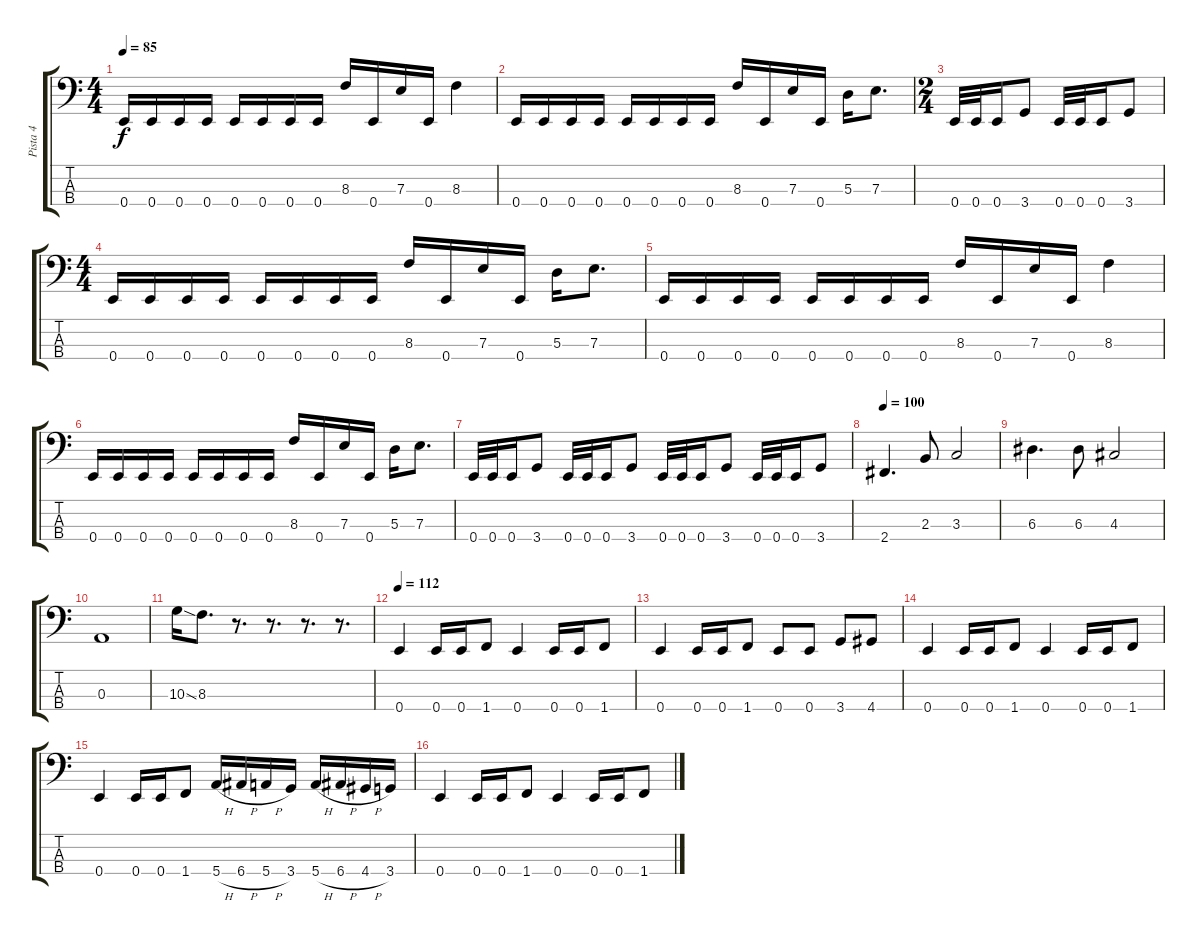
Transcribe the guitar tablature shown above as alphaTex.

\track ("Pista 4" "Pista 4") {instrument electricbasspick}
\staff {score tabs}
\tuning (G2 D2 A1 E1) {hide}
\ts (4 4)
\tempo 85
\clef f4
\ks c
0.4.16{dy f} 0.4.16 0.4.16 0.4.16 0.4.16 0.4.16 0.4.16 0.4.16 8.3.16 0.4.16 7.3.16 0.4.16 8.3.4 |
0.4.16 0.4.16 0.4.16 0.4.16 0.4.16 0.4.16 0.4.16 0.4.16 8.3.16 0.4.16 7.3.16 0.4.16 5.3.16 7.3.8{d} |
\ts (2 4)
0.4.32 0.4.32 0.4.16 3.4.8 0.4.32 0.4.32 0.4.16 3.4.8 |
\ts (4 4)
0.4.16 0.4.16 0.4.16 0.4.16 0.4.16 0.4.16 0.4.16 0.4.16 8.3.16 0.4.16 7.3.16 0.4.16 5.3.16 7.3.8{d} |
0.4.16 0.4.16 0.4.16 0.4.16 0.4.16 0.4.16 0.4.16 0.4.16 8.3.16 0.4.16 7.3.16 0.4.16 8.3.4 |
0.4.16 0.4.16 0.4.16 0.4.16 0.4.16 0.4.16 0.4.16 0.4.16 8.3.16 0.4.16 7.3.16 0.4.16 5.3.16 7.3.8{d} |
0.4.32 0.4.32 0.4.16 3.4.8 0.4.32 0.4.32 0.4.16 3.4.8 0.4.32 0.4.32 0.4.16 3.4.8 0.4.32 0.4.32 0.4.16 3.4.8 |
\tempo 100
2.4.4{d} 2.3.8 3.3.2 |
6.3.4{d} 6.3.8 4.3.2 |
0.3.1 |
10.3{ss}.16 8.3.8{d} r.8{d} r.8{d} r.8{d} r.8{d} |
\tempo 112
0.4.4 0.4.16 0.4.16 1.4.8 0.4.4 0.4.16 0.4.16 1.4.8 |
0.4.4 0.4.16 0.4.16 1.4.8 0.4.8 0.4.8 3.4.8 4.4.8 |
0.4.4 0.4.16 0.4.16 1.4.8 0.4.4 0.4.16 0.4.16 1.4.8 |
0.4.4 0.4.16 0.4.16 1.4.8 5.4{h}.16 6.4{h}.16 5.4{h}.16 3.4.16 5.4{h}.16 6.4{h}.16 4.4{h}.16 3.4.16 |
0.4.4 0.4.16 0.4.16 1.4.8 0.4.4 0.4.16 0.4.16 1.4.8
